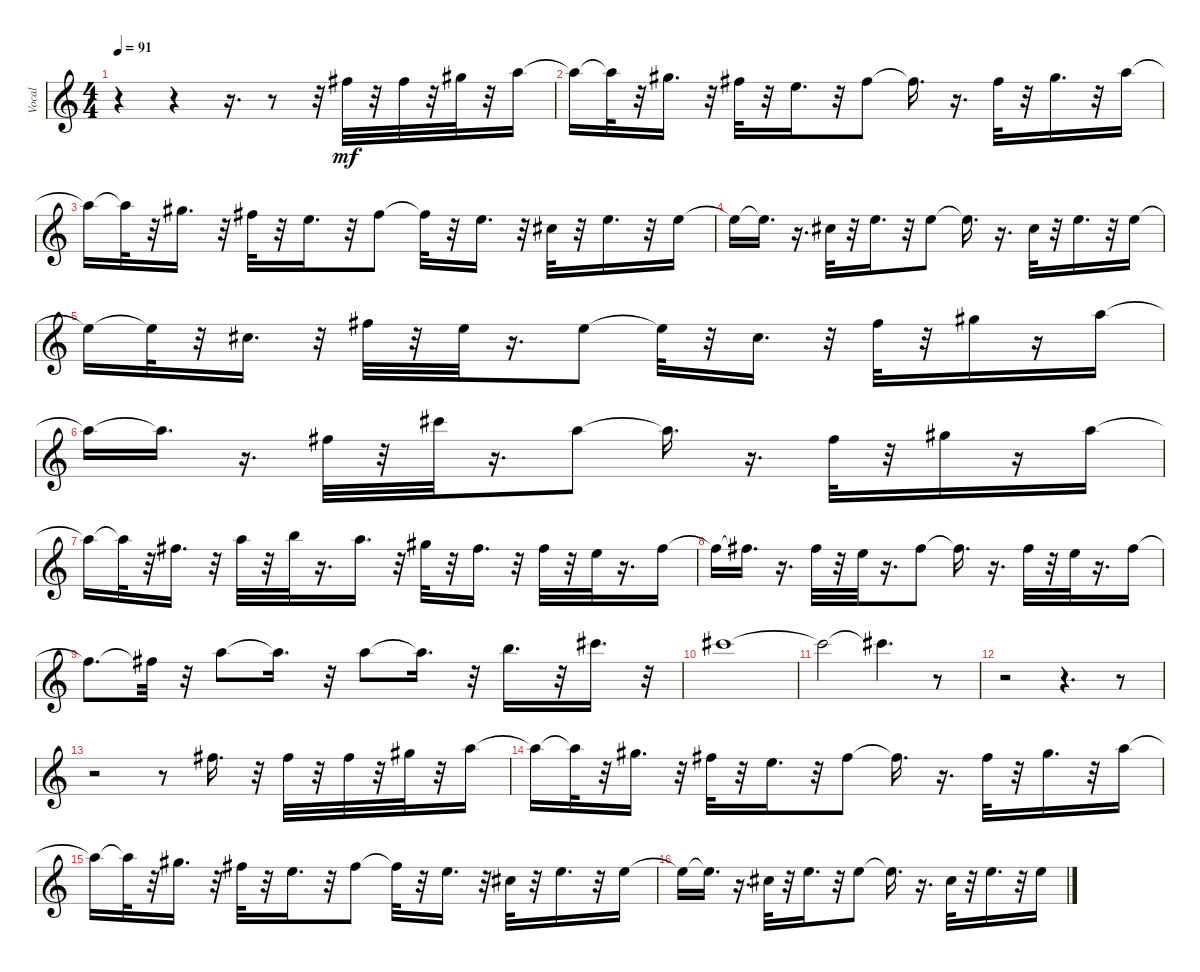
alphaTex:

\track ("Vocal" "Vocal") {instrument electricgrandpiano}
\staff {score}
\tuning (E4 B3 G3 D3 A2 E2 B1) {hide}
\ts (4 4)
\tempo 91
\clef g2
\ks c
r.4{dy mf instrument electricgrandpiano} r.4 r.16{d} r.8 r.32 14.1.32 r.32 14.1.32 r.32 16.1.32 r.32 17.1.16 |
17.1{t}.16 17.1{t}.32 r.32 16.1.16{d} r.32 14.1.32 r.32 12.1.16{d} r.32 14.1.8 14.1{t}.16{d} r.16{d} 14.1.32 r.32 16.1.16{d} r.32 17.1.16 |
17.1{t}.16 17.1{t}.32 r.32 16.1.16{d} r.32 14.1.32 r.32 12.1.16{d} r.32 14.1.8 14.1{t}.32 r.32 12.1.16{d} r.32 9.1.32 r.32 12.1.16{d} r.32 12.1.16 |
12.1{t}.16 12.1{t}.16{d} r.16{d} 9.1.32 r.32 12.1.16{d} r.32 12.1.8 12.1{t}.16{d} r.16{d} 9.1.32 r.32 12.1.16{d} r.32 12.1.16 |
12.1{t}.16 12.1{t}.32 r.32 9.1.16{d} r.32 14.1.32 r.32 12.1.32 r.16{d} 12.1.8 12.1{t}.32 r.32 9.1.16{d} r.32 14.1.32 r.32 16.1.16 r.16 17.1.16 |
17.1{t}.16 17.1{t}.16{d} r.16{d} 14.1.32 r.32 21.1.32 r.16{d} 17.1.8 17.1{t}.16{d} r.16{d} 14.1.32 r.32 16.1.16 r.16 17.1.16 |
17.1{t}.16 17.1{t}.32 r.32 14.1.16{d} r.32 17.1.32 r.32 19.1.32 r.16{d} 17.1.16{d} r.32 16.1.32 r.32 14.1.16{d} r.32 14.1.32 r.32 12.1.32 r.16{d} 14.1.16 |
14.1{t}.16 14.1{t}.16{d} r.16{d} 14.1.32 r.32 12.1.32 r.16{d} 14.1.8 14.1{t}.16{d} r.16{d} 14.1.32 r.32 12.1.32 r.16{d} 14.1.16 |
14.1{t}.8{d} 14.1{t}.32 r.32 17.1.8 17.1{t}.16{d} r.32 17.1.8 17.1{t}.16{d} r.32 19.1.16{d} r.32 21.1.16{d} r.32 |
21.1.1 |
21.1{t}.2 21.1{t}.4{d} r.8 |
r.2 r.4{d} r.8 |
r.2 r.8 14.1.16{d} r.32 14.1.32 r.32 14.1.32 r.32 16.1.32 r.32 17.1.16 |
17.1{t}.16 17.1{t}.32 r.32 16.1.16{d} r.32 14.1.32 r.32 12.1.16{d} r.32 14.1.8 14.1{t}.16{d} r.16{d} 14.1.32 r.32 16.1.16{d} r.32 17.1.16 |
17.1{t}.16 17.1{t}.32 r.32 16.1.16{d} r.32 14.1.32 r.32 12.1.16{d} r.32 14.1.8 14.1{t}.32 r.32 12.1.16{d} r.32 9.1.32 r.32 12.1.16{d} r.32 12.1.16 |
12.1{t}.16 12.1{t}.16{d} r.16{d} 9.1.32 r.32 12.1.16{d} r.32 12.1.8 12.1{t}.16{d} r.16{d} 9.1.32 r.32 12.1.16{d} r.32 12.1.16
